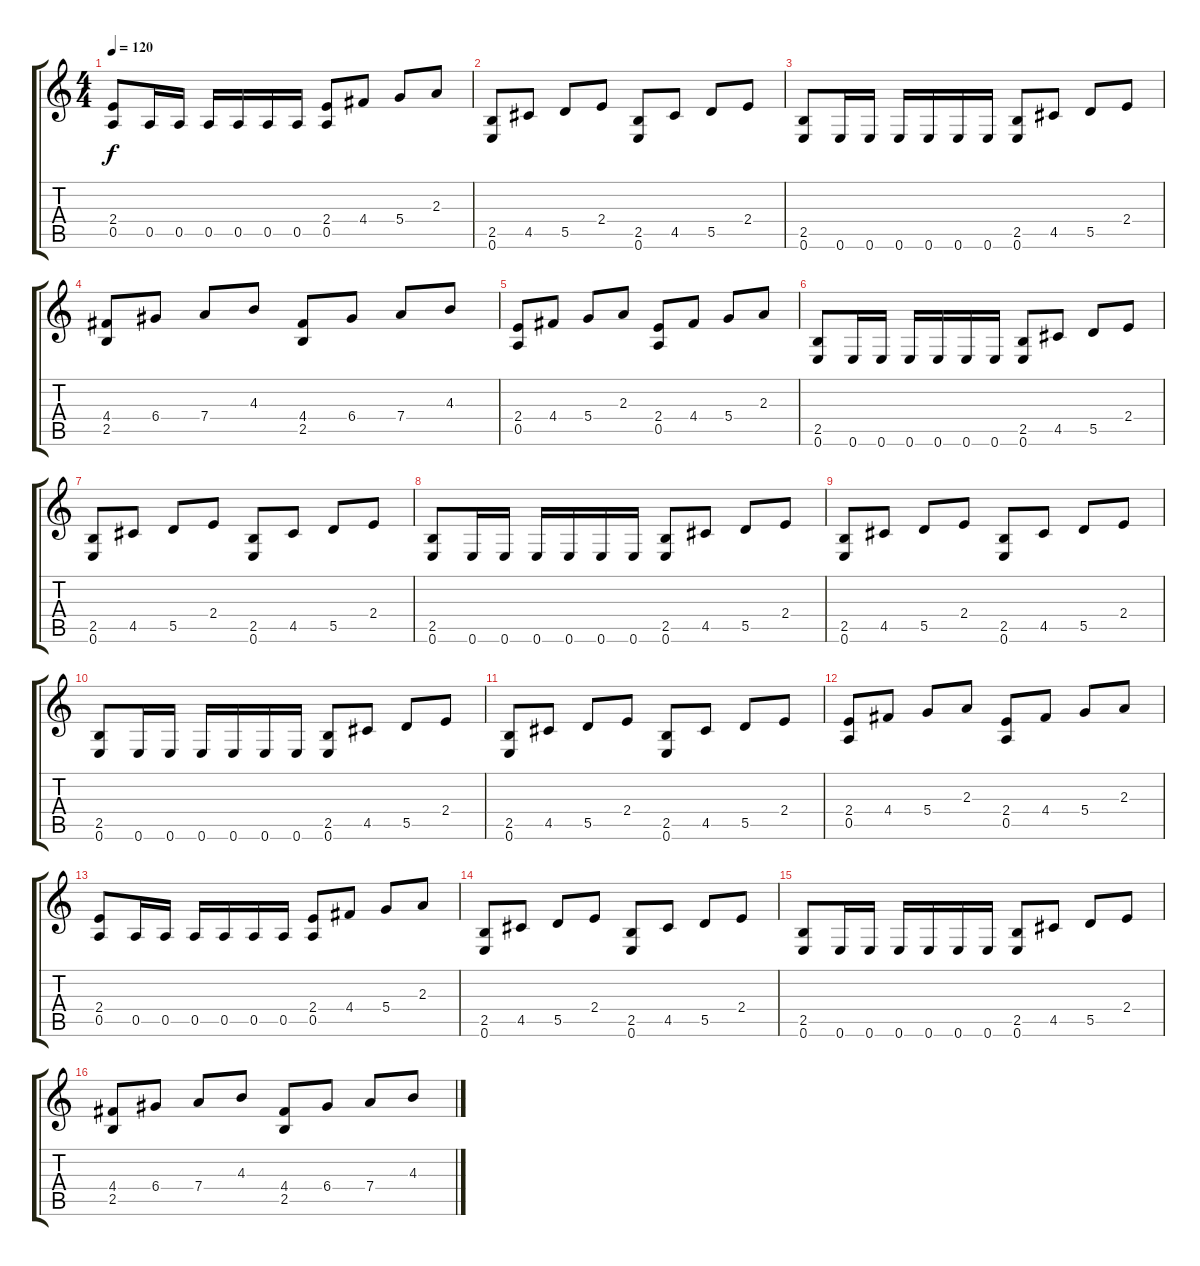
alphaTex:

\track "" {instrument overdrivenguitar}
\staff {score tabs}
\tuning (E4 B3 G3 D3 A2 E2) {hide}
\ts (4 4)
\tempo 120
\clef g2
\ks c
(2.4 0.5).8{dy f} 0.5.16 0.5.16 0.5.16 0.5.16 0.5.16 0.5.16 (2.4 0.5).8 4.4.8 5.4.8 2.3.8 |
(2.5 0.6).8 4.5.8 5.5.8 2.4.8 (2.5 0.6).8 4.5.8 5.5.8 2.4.8 |
(2.5 0.6).8 0.6.16 0.6.16 0.6.16 0.6.16 0.6.16 0.6.16 (2.5 0.6).8 4.5.8 5.5.8 2.4.8 |
(4.4 2.5).8 6.4.8 7.4.8 4.3.8 (4.4 2.5).8 6.4.8 7.4.8 4.3.8 |
(2.4 0.5).8 4.4.8 5.4.8 2.3.8 (2.4 0.5).8 4.4.8 5.4.8 2.3.8 |
(2.5 0.6).8 0.6.16 0.6.16 0.6.16 0.6.16 0.6.16 0.6.16 (2.5 0.6).8 4.5.8 5.5.8 2.4.8 |
(2.5 0.6).8 4.5.8 5.5.8 2.4.8 (2.5 0.6).8 4.5.8 5.5.8 2.4.8 |
(2.5 0.6).8 0.6.16 0.6.16 0.6.16 0.6.16 0.6.16 0.6.16 (2.5 0.6).8 4.5.8 5.5.8 2.4.8 |
(2.5 0.6).8 4.5.8 5.5.8 2.4.8 (2.5 0.6).8 4.5.8 5.5.8 2.4.8 |
(2.5 0.6).8 0.6.16 0.6.16 0.6.16 0.6.16 0.6.16 0.6.16 (2.5 0.6).8 4.5.8 5.5.8 2.4.8 |
(2.5 0.6).8 4.5.8 5.5.8 2.4.8 (2.5 0.6).8 4.5.8 5.5.8 2.4.8 |
(2.4 0.5).8 4.4.8 5.4.8 2.3.8 (2.4 0.5).8 4.4.8 5.4.8 2.3.8 |
(2.4 0.5).8 0.5.16 0.5.16 0.5.16 0.5.16 0.5.16 0.5.16 (2.4 0.5).8 4.4.8 5.4.8 2.3.8 |
(2.5 0.6).8 4.5.8 5.5.8 2.4.8 (2.5 0.6).8 4.5.8 5.5.8 2.4.8 |
(2.5 0.6).8 0.6.16 0.6.16 0.6.16 0.6.16 0.6.16 0.6.16 (2.5 0.6).8 4.5.8 5.5.8 2.4.8 |
(4.4 2.5).8 6.4.8 7.4.8 4.3.8 (4.4 2.5).8 6.4.8 7.4.8 4.3.8
